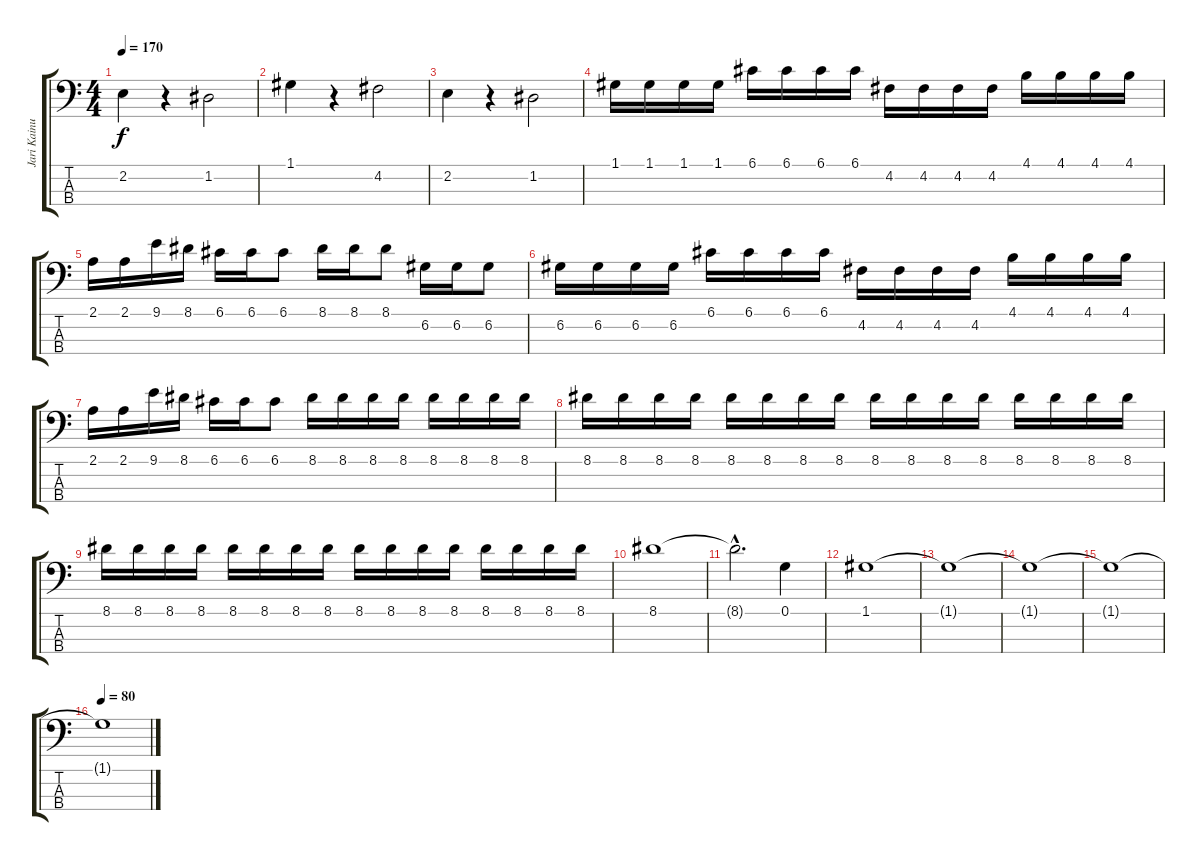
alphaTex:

\track ("Jari Kainulainen" "Jari Kainu") {instrument electricbasspick}
\staff {score tabs}
\tuning (G2 D2 A1 E1) {hide}
\ts (4 4)
\tempo 170
\clef f4
\ks c
2.2.4{dy f} r.4 1.2.2 |
1.1.4 r.4 4.2.2 |
2.2.4 r.4 1.2.2 |
1.1.16 1.1.16 1.1.16 1.1.16 6.1.16 6.1.16 6.1.16 6.1.16 4.2.16 4.2.16 4.2.16 4.2.16 4.1.16 4.1.16 4.1.16 4.1.16 |
2.1.16 2.1.16 9.1.16 8.1.16 6.1.16 6.1.16 6.1.8 8.1.16 8.1.16 8.1.8 6.2.16 6.2.16 6.2.8 |
6.2.16 6.2.16 6.2.16 6.2.16 6.1.16 6.1.16 6.1.16 6.1.16 4.2.16 4.2.16 4.2.16 4.2.16 4.1.16 4.1.16 4.1.16 4.1.16 |
2.1.16 2.1.16 9.1.16 8.1.16 6.1.16 6.1.16 6.1.8 8.1.16 8.1.16 8.1.16 8.1.16 8.1.16 8.1.16 8.1.16 8.1.16 |
8.1.16 8.1.16 8.1.16 8.1.16 8.1.16 8.1.16 8.1.16 8.1.16 8.1.16 8.1.16 8.1.16 8.1.16 8.1.16 8.1.16 8.1.16 8.1.16 |
8.1.16 8.1.16 8.1.16 8.1.16 8.1.16 8.1.16 8.1.16 8.1.16 8.1.16 8.1.16 8.1.16 8.1.16 8.1.16 8.1.16 8.1.16 8.1.16 |
8.1.1 |
8.1{hac t}.2{d} 0.1.4 |
1.1.1 |
1.1{t}.1 |
1.1{t}.1 |
1.1{t}.1 |
\tempo 80
1.1{t}.1
